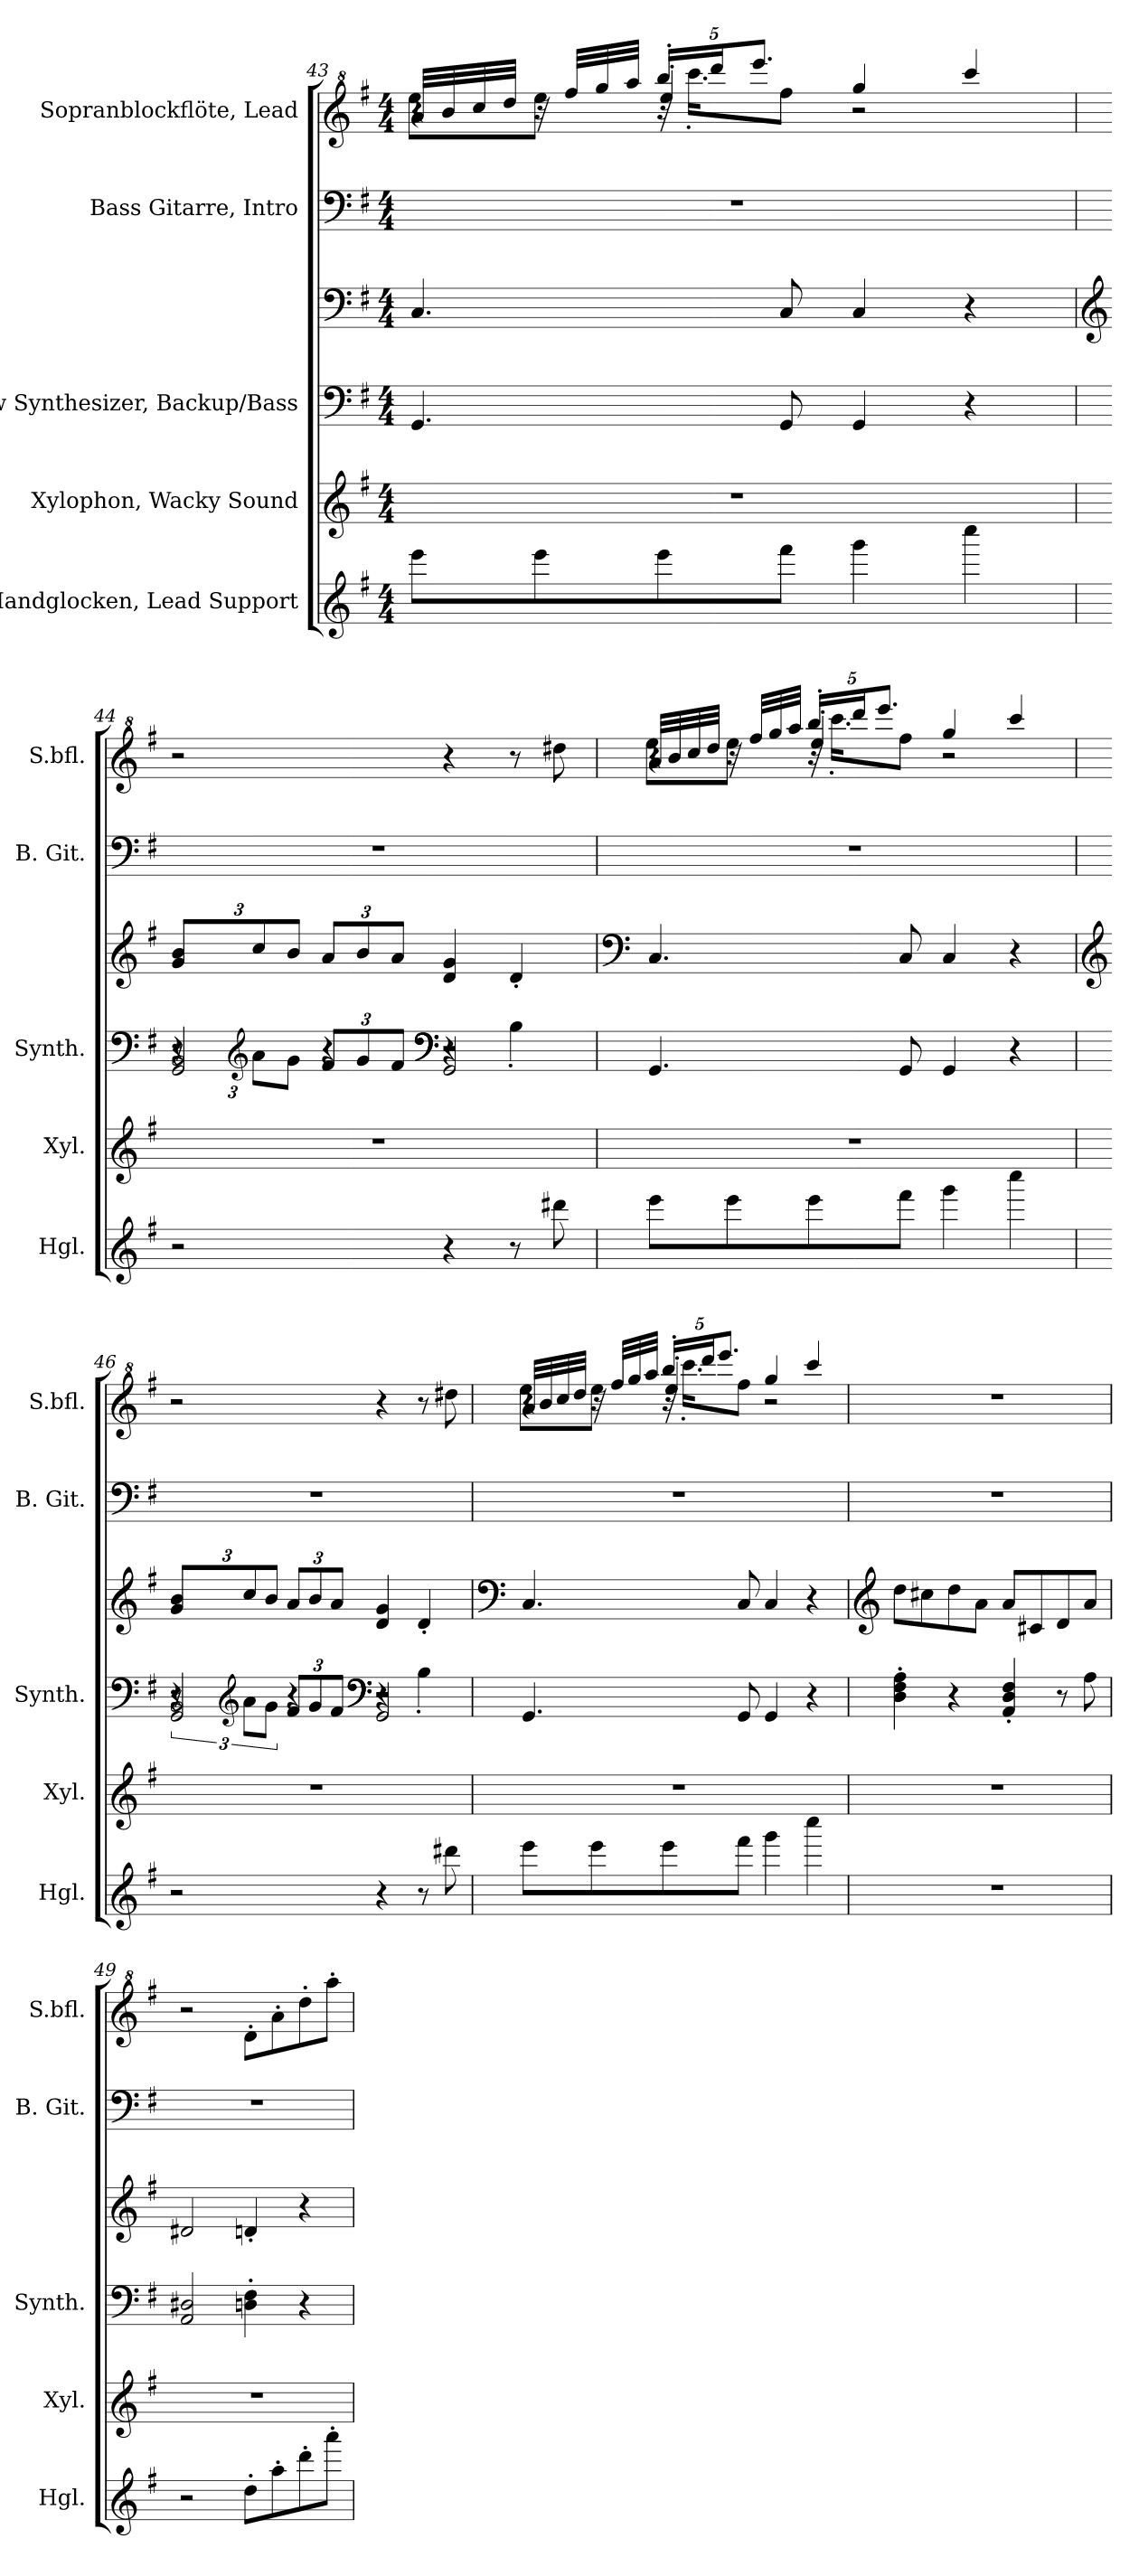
**kern	**kern	**kern	**kern	**kern	**kern
*part5	*part4	*part3	*part3	*part2	*part1
*staff6	*staff5	*staff4	*staff3	*staff2	*staff1
*I"Handglocken, Lead Support	*I"Xylophon, Wacky Sound	*I"Saw Synthesizer, Backup/Bass	*	*I"Bass Gitarre, Intro	*I"Sopranblockflöte, Lead
*I'Hgl.	*I'Xyl.	*I'Synth.	*	*I'B. Git.	*I'S.bfl.
!!LO:LB:g=z
*clefG2	*clefG2	*clefF4	*clefF4	*clefF4	*clefG^2
*	*ITrd-7c-12	*	*	*ITrd7c12	*
*k[f#]	*k[f#]	*k[f#]	*k[f#]	*k[f#]	*k[f#]
*M4/4	*M4/4	*M4/4	*M4/4	*M4/4	*M4/4
=43	=43	=43	=43	=43	=43
*	*	*	*	*	*^
*	*	*	*	*	*	*^
8eee\L	1r	4.GG/	4.C/	1r	32aa/LLL	8eee\L	4r
.	.	.	.	.	32bb/	.	.
.	.	.	.	.	32ccc/	.	.
.	.	.	.	.	32ddd/JJJ	.	.
8eee\	.	.	.	.	32r	8eee\J	.
.	.	.	.	.	32fff#/LLL	.	.
.	.	.	.	.	32ggg/	.	.
.	.	.	.	.	32aaa/JJJ	.	.
*	*	*	*	*	*Xbrackettup	*	*
8eee\	.	.	.	.	20bbb'/LL	32r	4eee'/
.	.	.	.	.	.	16.cccc'\KL	.
.	.	.	.	.	20dddd/J	.	.
.	.	.	.	.	10.eeee/J	.	.
8fff#\J	.	8GG/	8C/	.	.	8fff#\J	.
4ggg\	.	4GG/	4C/	.	4ggg/	2r	2r
4cccc\	.	4r	4r	.	4cccc/	.	.
*	*	*	*	*	*v	*v	*v
=44	=44	=44	=44	=44	=44
*	*	*	*clefG2	*	*
*	*	*^	*	*	*
*	*	*	*^	*	*	*
*	*	*	*	*	*Xbrackettup	*	*
2r	1r	4r	12r	2GG/ 2BB/	12g/ 12b/L	1r	2r
*	*	*clefG2	*	*	*	*	*
.	.	.	12a\L	.	12cc/	.	.
.	.	.	12g\J	.	12b/J	.	.
*	*	*Xbrackettup	*	*	*	*	*
.	.	12f#/L	4r	.	12a/L	.	.
.	.	12g/	.	.	12b/	.	.
.	.	12f#/J	.	.	12a/J	.	.
*	*	*clefF4	*	*	*	*	*
4r	.	2r	4r	2GG/	4d/ 4g/	.	4r
8r	.	.	4B'\	.	4d'/	.	8r
8ddd#X\	.	.	.	.	.	.	8ddd#X\
*	*	*v	*v	*v	*	*	*
!!LO:PB:g=z
=45	=45	=45	=45	=45	=45
*	*	*	*clefF4	*	*
*	*	*	*	*	*^
*	*	*	*	*	*	*^
8eee\L	1r	4.GG/	4.C/	1r	32aa/LLL	8eee\L	4r
.	.	.	.	.	32bb/	.	.
.	.	.	.	.	32ccc/	.	.
.	.	.	.	.	32ddd/JJJ	.	.
8eee\	.	.	.	.	32r	8eee\J	.
.	.	.	.	.	32fff#/LLL	.	.
.	.	.	.	.	32ggg/	.	.
.	.	.	.	.	32aaa/JJJ	.	.
8eee\	.	.	.	.	20bbb'/LL	32r	4eee'/
.	.	.	.	.	.	16.cccc'\KL	.
.	.	.	.	.	20dddd/J	.	.
.	.	.	.	.	10.eeee/J	.	.
8fff#\J	.	8GG/	8C/	.	.	8fff#\J	.
4ggg\	.	4GG/	4C/	.	4ggg/	2r	2r
4cccc\	.	4r	4r	.	4cccc/	.	.
*	*	*	*	*	*v	*v	*v
=46	=46	=46	=46	=46	=46
*	*	*	*clefG2	*	*
*	*	*^	*	*	*
*	*	*	*brackettup	*	*	*
*	*	*	*^	*	*	*
2r	1r	4r	12r	2GG/ 2BB/	12g/ 12b/L	1r	2r
*	*	*clefG2	*	*	*	*	*
.	.	.	12a\L	.	12cc/	.	.
.	.	.	12g\J	.	12b/J	.	.
*	*	*Xbrackettup	*	*	*	*	*
.	.	12f#/L	4r	.	12a/L	.	.
.	.	12g/	.	.	12b/	.	.
.	.	12f#/J	.	.	12a/J	.	.
*	*	*clefF4	*	*	*	*	*
4r	.	2r	4r	2GG/	4d/ 4g/	.	4r
8r	.	.	4B'\	.	4d'/	.	8r
8ddd#X\	.	.	.	.	.	.	8ddd#X\
*	*	*v	*v	*v	*	*	*
!!LO:LB:g=z
=47	=47	=47	=47	=47	=47
*	*	*	*clefF4	*	*
*	*	*	*	*	*^
*	*	*	*	*	*	*^
8eee\L	1r	4.GG/	4.C/	1r	32aa/LLL	8eee\L	4r
.	.	.	.	.	32bb/	.	.
.	.	.	.	.	32ccc/	.	.
.	.	.	.	.	32ddd/JJJ	.	.
8eee\	.	.	.	.	32r	8eee\J	.
.	.	.	.	.	32fff#/LLL	.	.
.	.	.	.	.	32ggg/	.	.
.	.	.	.	.	32aaa/JJJ	.	.
8eee\	.	.	.	.	20bbb'/LL	32r	4eee'/
.	.	.	.	.	.	16.cccc'\KL	.
.	.	.	.	.	20dddd/J	.	.
.	.	.	.	.	10.eeee/J	.	.
8fff#\J	.	8GG/	8C/	.	.	8fff#\J	.
4ggg\	.	4GG/	4C/	.	4ggg/	2r	2r
4cccc\	.	4r	4r	.	4cccc/	.	.
*	*	*	*	*	*v	*v	*v
=48	=48	=48	=48	=48	=48
*	*	*	*clefG2	*	*
1r	1r	4D\' 4F#\' 4A\'	8dd\L	1r	1r
.	.	.	8cc#X\	.	.
.	.	4r	8dd\	.	.
.	.	.	8a\J	.	.
.	.	4AA/' 4D/' 4F#/'	8a/L	.	.
.	.	.	8c#X/	.	.
.	.	8r	8d/	.	.
.	.	8A\	8a/J	.	.
=49	=49	=49	=49	=49	=49
2r	1r	2AA/ 2D#X/	2d#X/	1r	2r
8dd'\L	.	4Dn\' 4F#\'	4dn'/	.	8dd'\L
8aa'\	.	.	.	.	8aa'\
8ddd'\	.	4r	4r	.	8ddd'\
8aaa'\J	.	.	.	.	8aaa'\J
=	=	=	=	=	=
*-	*-	*-	*-	*-	*-
